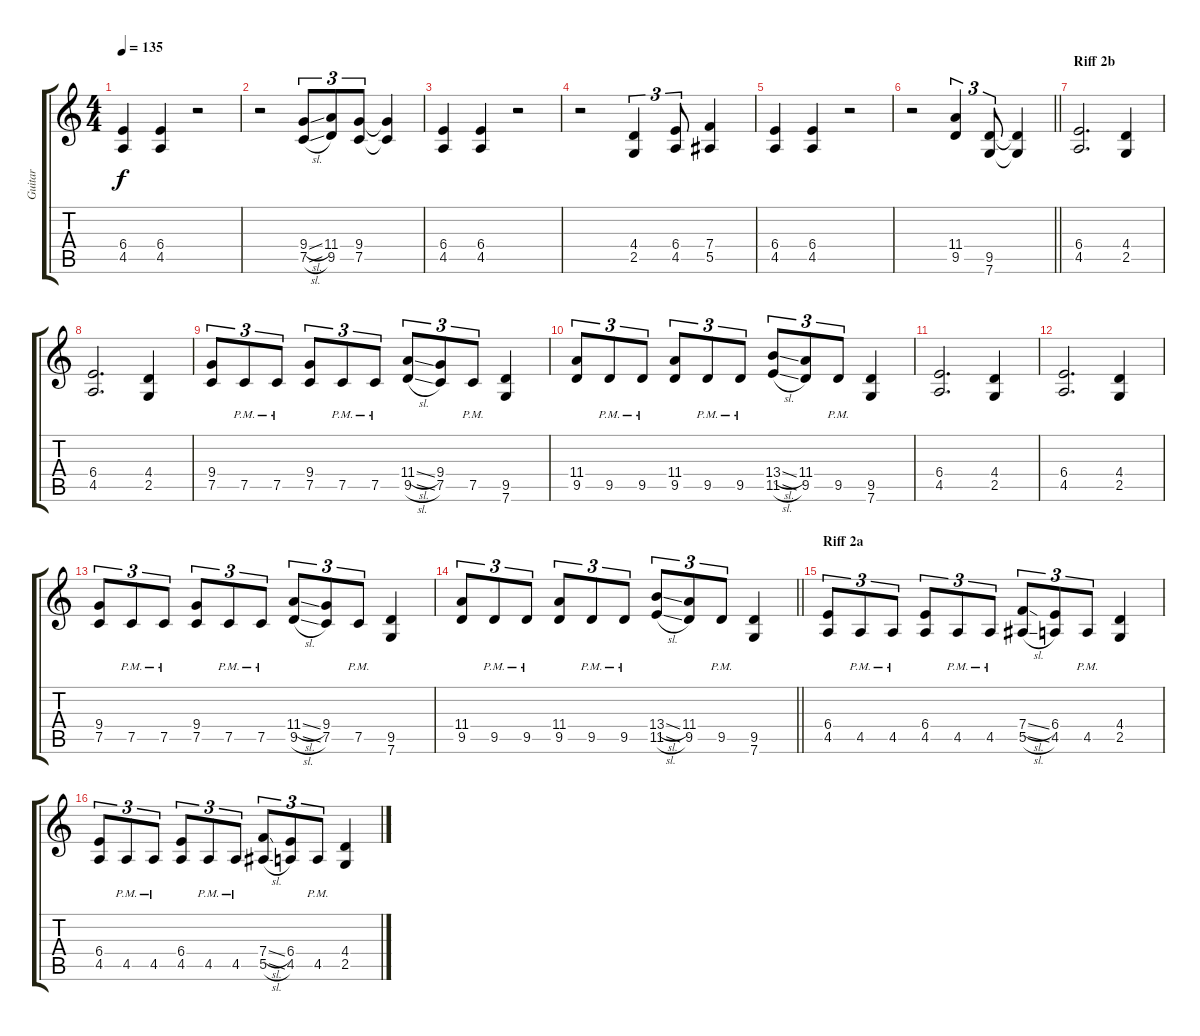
\track ("Guitar" "Guitar") {instrument distortionguitar}
\staff {score tabs}
\tuning (C4 G3 Eb3 Bb2 F2 C2) {hide}
\ts (4 4)
\tempo 135
\clef g2
\ks c
(6.4 4.5).4{dy f} (6.4 4.5).4 r.2 |
r.2 (9.4{sl} 7.5{sl}).8{tu (3 2)} (11.4 9.5).8{tu (3 2)} (9.4 7.5).8{tu (3 2)} (9.4{t} 7.5{t}).4 |
(6.4 4.5).4 (6.4 4.5).4 r.2 |
r.2 (4.4 2.5).4{tu (3 2)} (6.4 4.5).8{tu (3 2)} (7.4 5.5).4 |
(6.4 4.5).4 (6.4 4.5).4 r.2 |
\barLineRight lightlight
r.2 (11.4 9.5).4{tu (3 2)} (9.5 7.6).8{tu (3 2)} (9.5{t} 7.6{t}).4 |
\section ("" "Riff 2b")
(6.4 4.5).2{d} (4.4 2.5).4 |
(6.4 4.5).2{d} (4.4 2.5).4 |
(9.4 7.5).8{tu (3 2)} 7.5{pm}.8{tu (3 2)} 7.5{pm}.8{tu (3 2)} (9.4 7.5).8{tu (3 2)} 7.5{pm}.8{tu (3 2)} 7.5{pm}.8{tu (3 2)} (11.4{sl} 9.5{sl}).8{tu (3 2)} (9.4 7.5).8{tu (3 2)} 7.5{pm}.8{tu (3 2)} (9.5 7.6).4 |
(11.4 9.5).8{tu (3 2)} 9.5{pm}.8{tu (3 2)} 9.5{pm}.8{tu (3 2)} (11.4 9.5).8{tu (3 2)} 9.5{pm}.8{tu (3 2)} 9.5{pm}.8{tu (3 2)} (13.4{sl} 11.5{sl}).8{tu (3 2)} (11.4 9.5).8{tu (3 2)} 9.5{pm}.8{tu (3 2)} (9.5 7.6).4 |
(6.4 4.5).2{d} (4.4 2.5).4 |
(6.4 4.5).2{d} (4.4 2.5).4 |
(9.4 7.5).8{tu (3 2)} 7.5{pm}.8{tu (3 2)} 7.5{pm}.8{tu (3 2)} (9.4 7.5).8{tu (3 2)} 7.5{pm}.8{tu (3 2)} 7.5{pm}.8{tu (3 2)} (11.4{sl} 9.5{sl}).8{tu (3 2)} (9.4 7.5).8{tu (3 2)} 7.5{pm}.8{tu (3 2)} (9.5 7.6).4 |
\barLineRight lightlight
(11.4 9.5).8{tu (3 2)} 9.5{pm}.8{tu (3 2)} 9.5{pm}.8{tu (3 2)} (11.4 9.5).8{tu (3 2)} 9.5{pm}.8{tu (3 2)} 9.5{pm}.8{tu (3 2)} (13.4{sl} 11.5{sl}).8{tu (3 2)} (11.4 9.5).8{tu (3 2)} 9.5{pm}.8{tu (3 2)} (9.5 7.6).4 |
\section ("" "Riff 2a")
(6.4 4.5).8{tu (3 2)} 4.5{pm}.8{tu (3 2)} 4.5{pm}.8{tu (3 2)} (6.4 4.5).8{tu (3 2)} 4.5{pm}.8{tu (3 2)} 4.5{pm}.8{tu (3 2)} (7.4{sl} 5.5{sl}).8{tu (3 2)} (6.4 4.5).8{tu (3 2)} 4.5{pm}.8{tu (3 2)} (4.4 2.5).4 |
(6.4 4.5).8{tu (3 2)} 4.5{pm}.8{tu (3 2)} 4.5{pm}.8{tu (3 2)} (6.4 4.5).8{tu (3 2)} 4.5{pm}.8{tu (3 2)} 4.5{pm}.8{tu (3 2)} (7.4{sl} 5.5{sl}).8{tu (3 2)} (6.4 4.5).8{tu (3 2)} 4.5{pm}.8{tu (3 2)} (4.4 2.5).4
